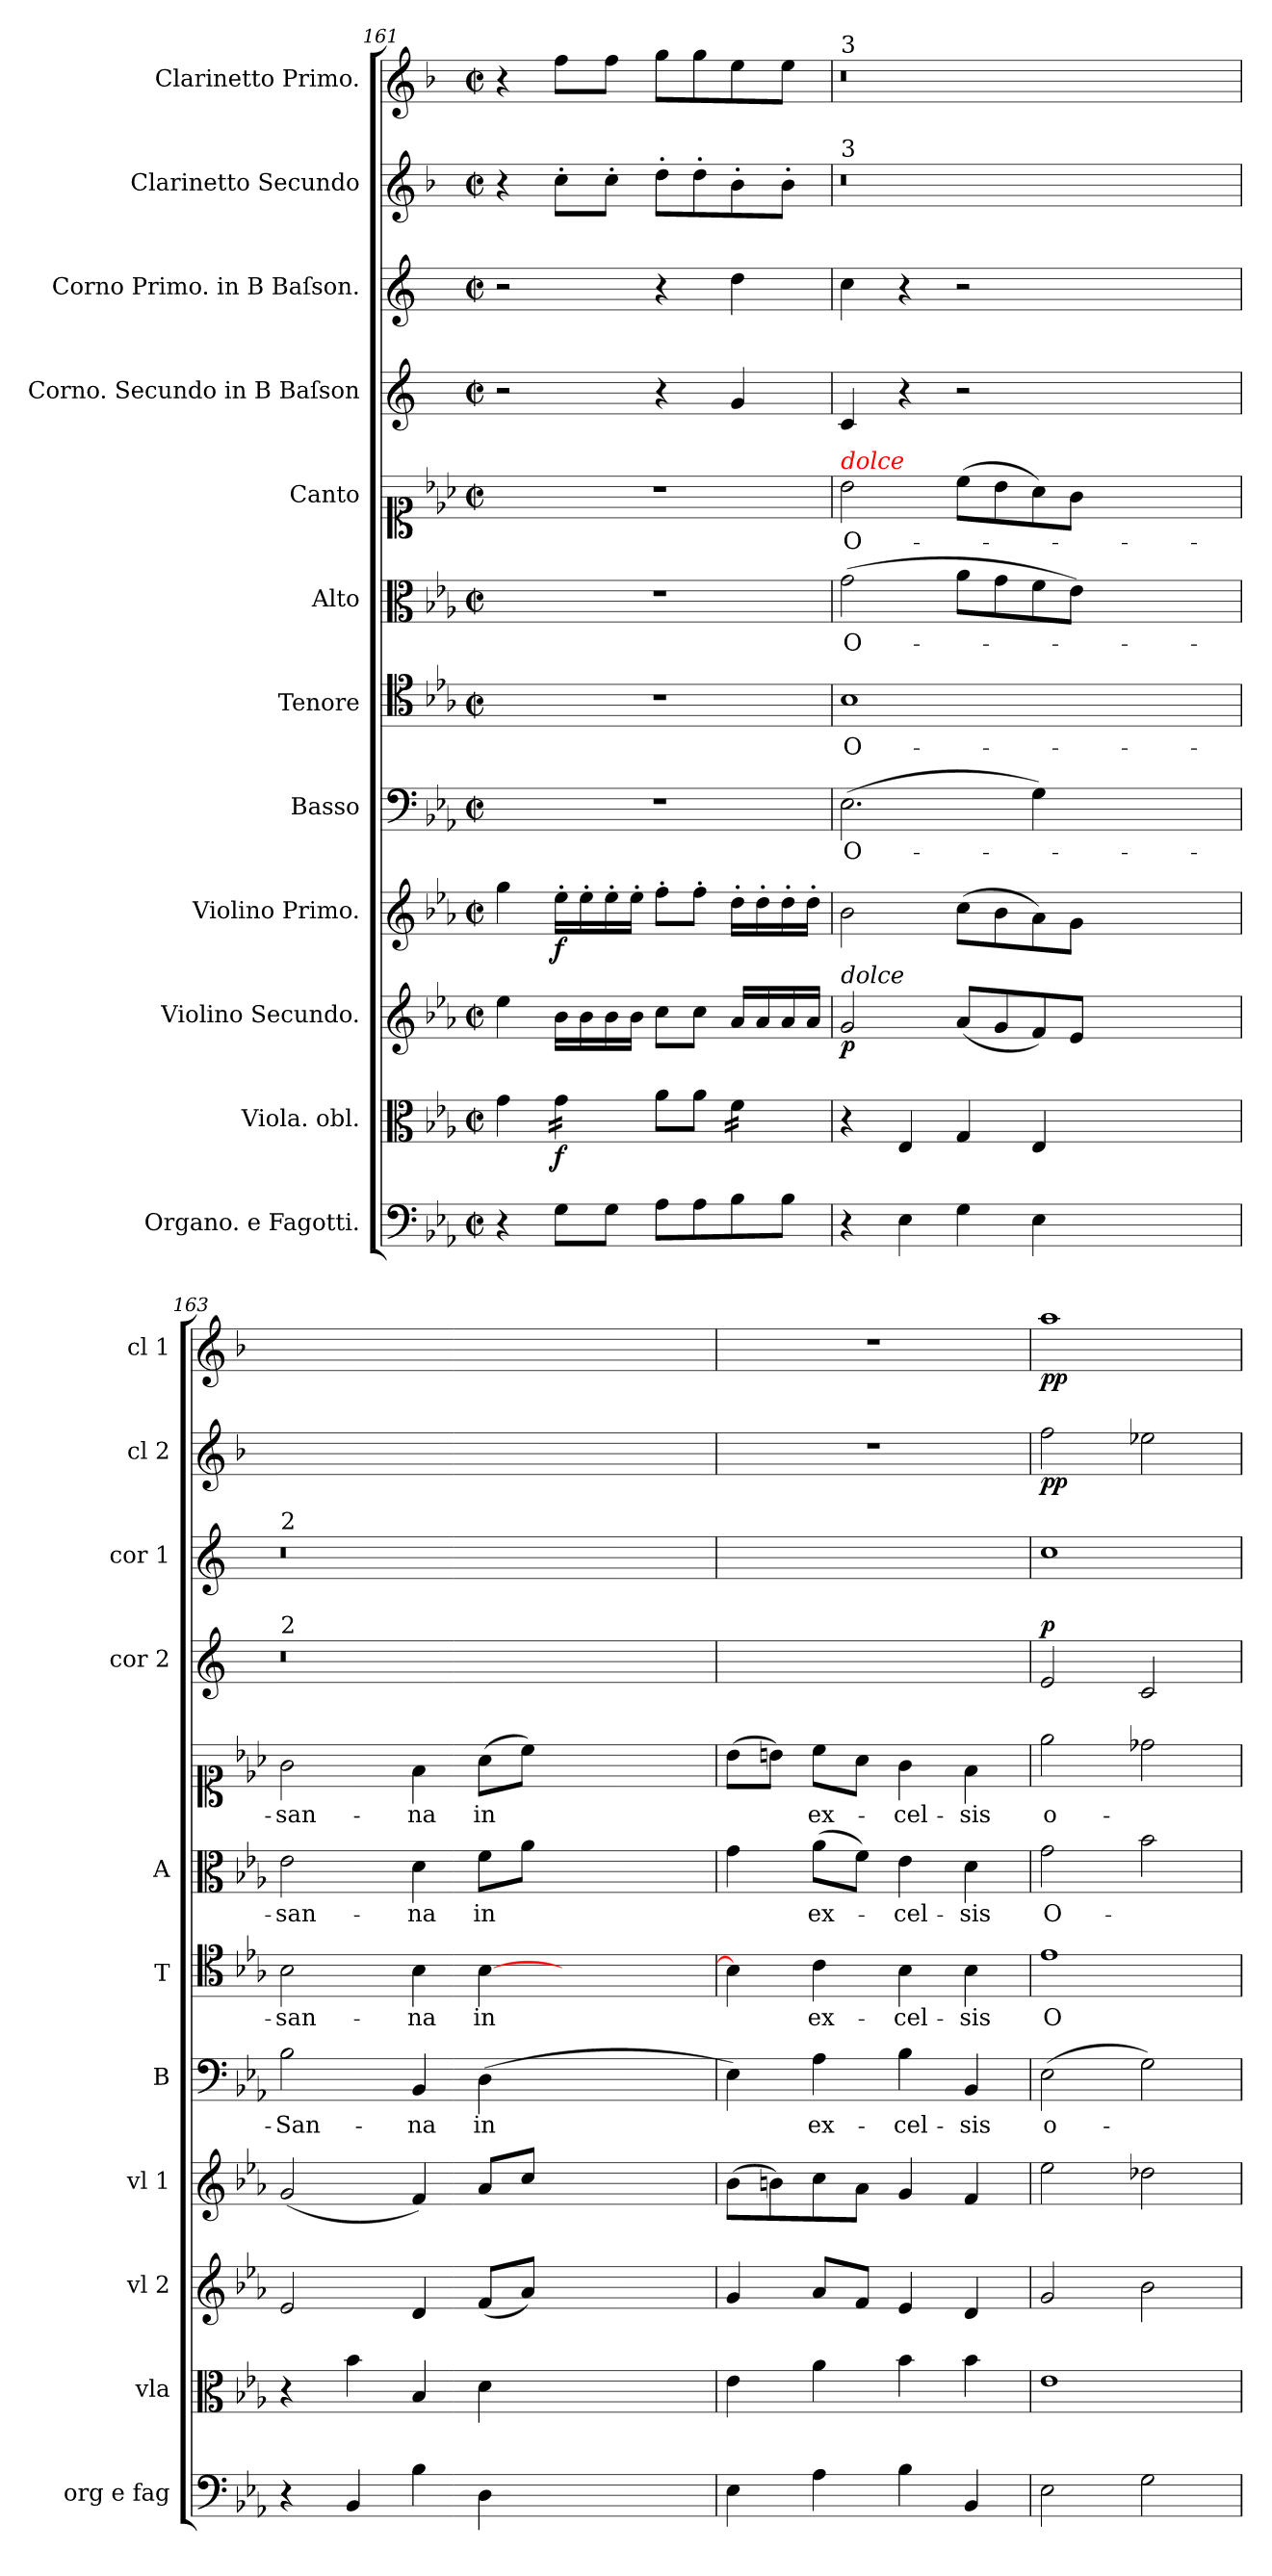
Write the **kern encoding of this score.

**kern	**dynam	**kern	**dynam	**kern	**dynam	**kern	**dynam	**kern	**text	**kern	**text	**kern	**text	**kern	**text	**kern	**dynam	**kern	**dynam	**kern	**dynam	**kern	**dynam
*part12	*part12	*part11	*part11	*part10	*part10	*part9	*part9	*part8	*part8	*part7	*part7	*part6	*part6	*part5	*part5	*part4	*part4	*part3	*part3	*part2	*part2	*part1	*part1
*staff12	*staff12	*staff11	*staff11	*staff10	*staff10	*staff9	*staff9	*staff8	*staff8	*staff7	*staff7	*staff6	*staff6	*staff5	*staff5	*staff4	*staff4	*staff3	*staff3	*staff2	*staff2	*staff1	*staff1
*I"Organo. e Fagotti.	*	*I"Viola. obl.	*	*I"Violino Secundo.	*	*I"Violino Primo.	*	*I"Basso	*	*I"Tenore	*	*I"Alto	*	*I"Canto	*	*I"Corno. Secundo in B Baſson	*	*I"Corno Primo. in B Baſson.	*	*I"Clarinetto Secundo	*	*I"Clarinetto Primo.	*
*I'org e fag	*	*I'vla	*	*I'vl 2	*	*I'vl 1	*	*I'B	*	*I'T	*	*I'A	*	*	*	*I'cor 2	*	*I'cor 1	*	*I'cl 2	*	*I'cl 1	*
*clefF4	*	*clefC3	*	*clefG2	*	*clefG2	*	*clefF4	*	*clefC4	*	*clefC3	*	*clefC1	*	*clefG2	*	*clefG2	*	*clefG2	*	*clefG2	*
*	*	*	*	*	*	*	*	*	*	*	*	*	*	*	*	*ITrd-2c-3	*	*ITrd-2c-3	*	*ITrd1c2	*	*ITrd1c2	*
*k[b-e-a-]	*	*k[b-e-a-]	*	*k[b-e-a-]	*	*k[b-e-a-]	*	*k[b-e-a-]	*	*k[b-e-a-]	*	*k[b-e-a-]	*	*k[b-e-a-]	*	*k[b-e-a-]	*	*k[b-e-a-]	*	*k[b-e-a-]	*	*k[b-e-a-]	*
*E-:	*	*E-:	*	*E-:	*	*E-:	*	*E-:	*	*E-:	*	*E-:	*	*E-:	*	*	*	*	*	*E-:	*	*E-:	*
*M2/2	*	*M2/2	*	*M2/2	*	*M2/2	*	*M2/2	*	*M2/2	*	*M2/2	*	*M2/2	*	*M2/2	*	*M2/2	*	*M2/2	*	*M2/2	*
*met(c|)	*	*met(c|)	*	*met(c|)	*	*met(c|)	*	*met(c|)	*	*met(c|)	*	*met(c|)	*	*met(c|)	*	*met(c|)	*	*met(c|)	*	*met(c|)	*	*met(c|)	*
=161	=161	=161	=161	=161	=161	=161	=161	=161	=161	=161	=161	=161	=161	=161	=161	=161	=161	=161	=161	=161	=161	=161	=161
4r	.	4g\	.	4ee-\	.	4gg\	.	1r	.	1r	.	1r	.	1r	.	2r	.	2r	.	4r	.	4r	.
!	!	!LO:TX:a:t=''''	!	!	!	!	!	!	!	!	!	!	!	!	!	!	!	!	!	!	!	!	!
*	*	*tremolo	*	*	*	*	*	*	*	*	*	*	*	*	*	*	*	*	*	*	*	*	*
8G\L	.	16g\LL	f	16b-\LL	forte	16ee-'\LL	f	.	.	.	.	.	.	.	.	.	.	.	.	8b-'\L	.	8ee-\L	.
.	.	16g\	.	16b-\	.	16ee-'\	.	.	.	.	.	.	.	.	.	.	.	.	.	.	.	.	.
8G\J	.	16g\	.	16b-\	.	16ee-'\	.	.	.	.	.	.	.	.	.	.	.	.	.	8b-'\J	.	8ee-\J	.
.	.	16g\JJ	.	16b-\JJ	.	16ee-'\JJ	.	.	.	.	.	.	.	.	.	.	.	.	.	.	.	.	.
*	*	*Xtremolo	*	*	*	*	*	*	*	*	*	*	*	*	*	*	*	*	*	*	*	*	*
8A-\L	.	8a-\L	.	8cc\L	.	8ff'\L	.	.	.	.	.	.	.	.	.	4r	.	4r	.	8cc'\L	.	8ff\L	.
8A-\	.	8a-\J	.	8cc\J	.	8ff'\J	.	.	.	.	.	.	.	.	.	.	.	.	.	8cc'\	.	8ff\	.
!	!	!LO:TX:a:t=''''	!	!	!	!	!	!	!	!	!	!	!	!	!	!	!	!	!	!	!	!	!
*	*	*tremolo	*	*	*	*	*	*	*	*	*	*	*	*	*	*	*	*	*	*	*	*	*
8B-\	.	16f\LL	.	16a-/LL	.	16dd'\LL	.	.	.	.	.	.	.	.	.	4b-/	.	4ff\	.	8a-'\	.	8dd\	.
.	.	16f\	.	16a-/	.	16dd'\	.	.	.	.	.	.	.	.	.	.	.	.	.	.	.	.	.
8B-\J	.	16f\	.	16a-/	.	16dd'\	.	.	.	.	.	.	.	.	.	.	.	.	.	8a-'\J	.	8dd\J	.
.	.	16f\JJ	.	16a-/JJ	.	16dd'\JJ	.	.	.	.	.	.	.	.	.	.	.	.	.	.	.	.	.
*	*	*Xtremolo	*	*	*	*	*	*	*	*	*	*	*	*	*	*	*	*	*	*	*	*	*
=162	=162	=162	=162	=162	=162	=162	=162	=162	=162	=162	=162	=162	=162	=162	=162	=162	=162	=162	=162	=162	=162	=162	=162
!	!	!	!	!	!	!	!	!	!	!	!	!	!	!	!	!	!	!	!	!	!	!LO:TX:a:t=3	!
!	!	!	!	!	!	!	!	!	!	!	!	!	!	!	!	!	!	!	!	!LO:TX:a:t=3	!	!	!
!	!	!	!	!	!	!	!	!	!	!	!	!	!	!LO:TX:a:i:color=red:t=dolce	!	!	!	!	!	!	!	!	!
!	!	!	!	!LO:TX:a:i:t=dolce	!	!	!	!	!	!	!	!	!	!	!	!	!	!	!	!	!	!	!
4r	piano	4r	piano	2g/	p	2b-\	piano	(2.E-\	O-	1B-\	O-	(2g\	O-	2b-\	O-	4e-/	.	4ee-\	.	0r	.	0r	.
4E-\	.	4E-/	.	.	.	.	.	.	.	.	.	.	.	.	.	4r	.	4r	.	.	.	.	.
4G\	.	4G/	.	(8a-/L	.	(8cc\L	.	.	.	.	.	8a-\L	.	(8cc\L	.	2r	.	2r	.	.	.	.	.
.	.	.	.	8g/	.	8b-\	.	.	.	.	.	8g\	.	8b-\	.	.	.	.	.	.	.	.	.
4E-\	.	4E-/	.	8f/)	.	8a-\)	.	4G\)	.	.	.	8f\	.	8a-\)	.	.	.	.	.	.	.	.	.
.	.	.	.	8e-/J	.	8g\J	.	.	.	.	.	8e-\J)	.	8g\J	.	.	.	.	.	.	.	.	.
1ryy	.	1ryy	.	1ryy	.	1ryy	.	1ryy	.	1ryy	.	1ryy	.	1ryy	.	1ryy	.	1ryy	.	.	.	.	.
=163	=163	=163	=163	=163	=163	=163	=163	=163	=163	=163	=163	=163	=163	=163	=163	=163	=163	=163	=163	=163	=163	=163	=163
!	!	!	!	!	!	!	!	!	!	!	!	!	!	!	!	!	!	!LO:TX:a:t=2	!	!	!	!	!
!	!	!	!	!	!	!	!	!	!	!	!	!	!	!	!	!LO:TX:a:t=2	!	!	!	!	!	!	!
4r	.	4r	.	2e-/	.	(2g/	.	2B-\	-San-	2B-\	-san-	2e-\	-san-	2g\	-san-	0r	.	0r	.	0ryy	.	0ryy	.
4BB-/	.	4b-\	.	.	.	.	.	.	.	.	.	.	.	.	.	.	.	.	.	.	.	.	.
4B-\	.	4B-/	.	4d/	.	4f/)	.	4BB-/	-na	4B-\	-na	4d\	-na	4f\	-na	.	.	.	.	.	.	.	.
4D\	.	4d\	.	(8f/L	.	8a-/L	.	(4D\	in	[4B-\	in	8f\L	in	(8a-\L	in	.	.	.	.	.	.	.	.
.	.	.	.	8a-/J)	.	8cc/J	.	.	.	.	.	8a-\J	.	8cc\J)	.	.	.	.	.	.	.	.	.
1ryy	.	1ryy	.	1ryy	.	1ryy	.	1ryy	.	1ryy	.	1ryy	.	1ryy	.	.	.	.	.	.	.	.	.
=164	=164	=164	=164	=164	=164	=164	=164	=164	=164	=164	=164	=164	=164	=164	=164	=164	=164	=164	=164	=164	=164	=164	=164
4E-\	.	4e-\	.	4g/	.	(8b-\L	.	4E-\)	.	4B-\]	.	4g\	.	(8b-\L	.	1ryy	.	1ryy	.	1r	.	1r	.
.	.	.	.	.	.	8bn\)	.	.	.	.	.	.	.	8bn\J)	.	.	.	.	.	.	.	.	.
4A-\	.	4a-\	.	8a-/L	.	8cc\	.	4A-\	ex-	4c\	ex-	(8a-\L	ex-	8cc\L	ex-	.	.	.	.	.	.	.	.
.	.	.	.	8f/J	.	8a-\J	.	.	.	.	.	8f\J)	.	8a-\J	.	.	.	.	.	.	.	.	.
4B-\	.	4b-\	.	4e-/	.	4g/	.	4B-\	-cel-	4B-\	-cel-	4e-\	-cel-	4g\	-cel-	.	.	.	.	.	.	.	.
4BB-/	.	4b-\	.	4d/	.	4f/	.	4BB-/	-sis	4B-\	-sis	4d\	-sis	4f\	-sis	.	.	.	.	.	.	.	.
=165	=165	=165	=165	=165	=165	=165	=165	=165	=165	=165	=165	=165	=165	=165	=165	=165	=165	=165	=165	=165	=165	=165	=165
!	!	!	!	!	!	!	!	!	!	!	!	!	!	!	!	!	!LO:DY:a	!	!LO:DY:rj	!	!	!	!
2E-\	.	1e-\	.	2g/	.	2ee-\	.	(2E-\	o-	1e-\	O-	2g\	O-	2ee-\	o-	2g/	p	1ee-\	p&colon;	2ee-\	pp	1gg\	pp
2G\	.	.	.	2b-\	.	2dd-X\	.	2G\)	.	.	.	2b-\	.	2dd-X\	.	2e-/	.	.	.	2dd-X\	.	.	.
=	=	=	=	=	=	=	=	=	=	=	=	=	=	=	=	=	=	=	=	=	=	=	=
*-	*-	*-	*-	*-	*-	*-	*-	*-	*-	*-	*-	*-	*-	*-	*-	*-	*-	*-	*-	*-	*-	*-	*-
